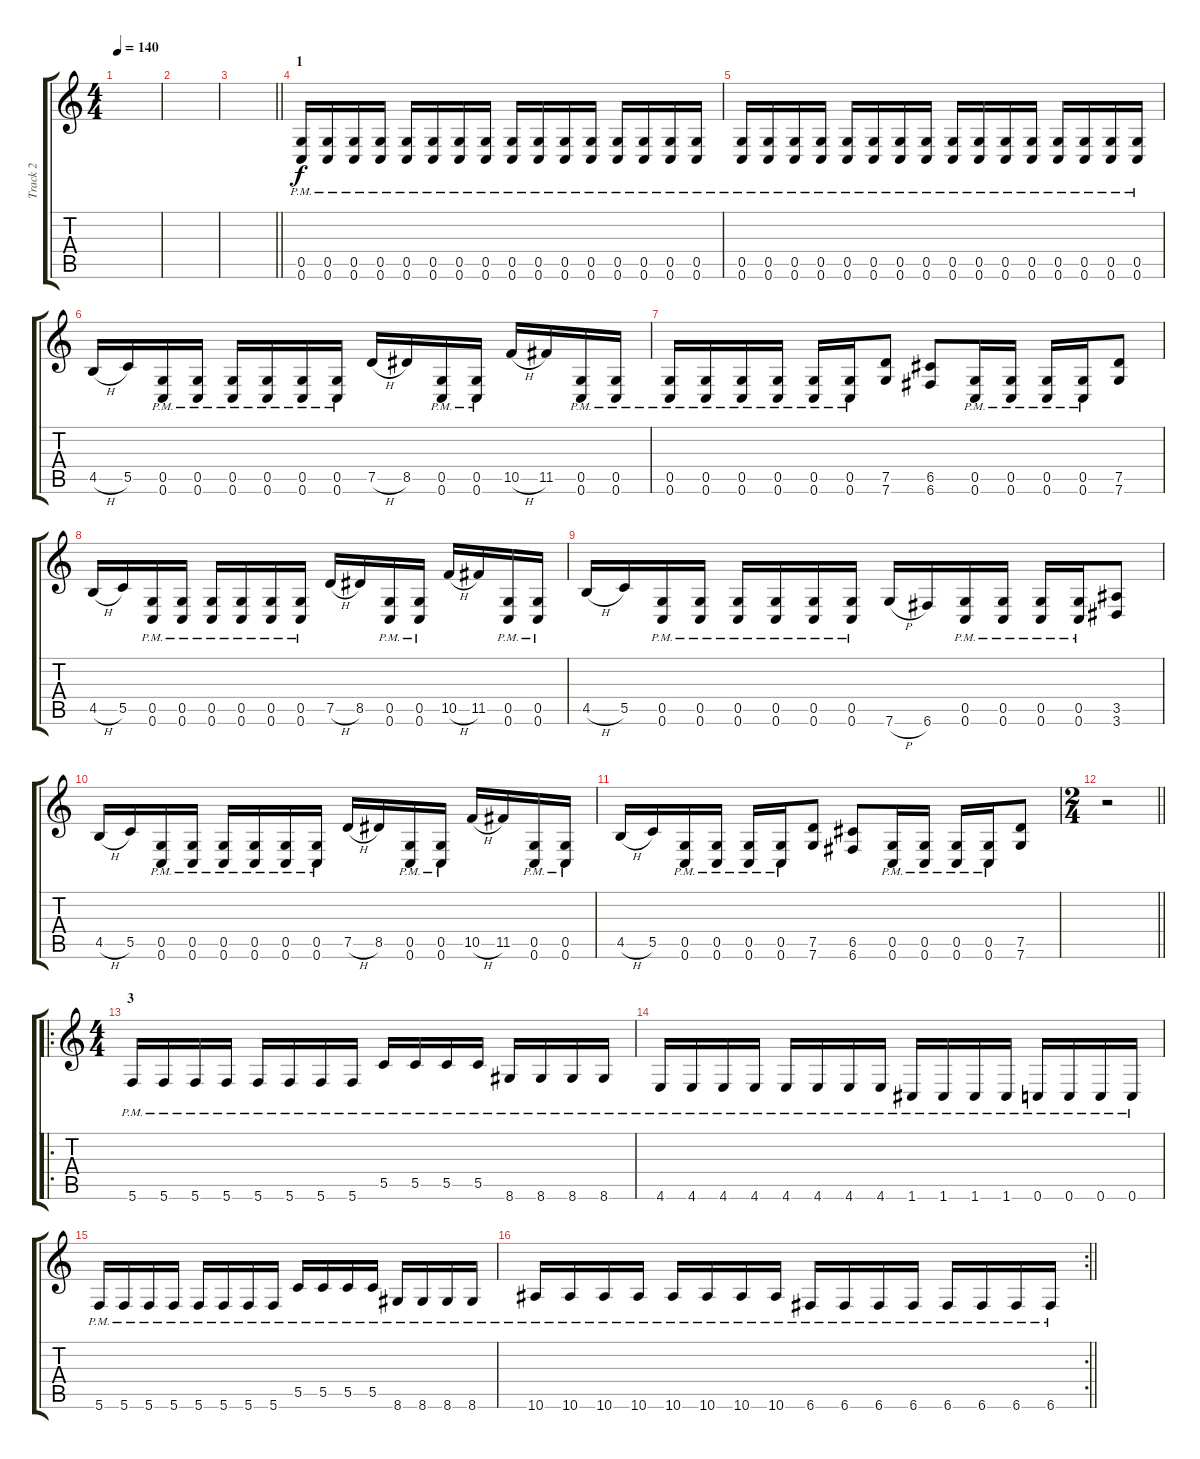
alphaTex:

\track ("Track 2" "Track 2") {instrument distortionguitar}
\staff {score tabs}
\tuning (E4 B3 G3 D3 G2 C2) {hide}
\ts (4 4)
\tempo 140
\clef g2
\ks c
|
|
\barLineRight lightlight
|
\section ("" "1")
(0.5{pm} 0.6{pm}).16 (0.5{pm} 0.6{pm}).16 (0.5{pm} 0.6{pm}).16 (0.5{pm} 0.6{pm}).16 (0.5{pm} 0.6{pm}).16 (0.5{pm} 0.6{pm}).16 (0.5{pm} 0.6{pm}).16 (0.5{pm} 0.6{pm}).16 (0.5{pm} 0.6{pm}).16 (0.5{pm} 0.6{pm}).16 (0.5{pm} 0.6{pm}).16 (0.5{pm} 0.6{pm}).16 (0.5{pm} 0.6{pm}).16 (0.5{pm} 0.6{pm}).16 (0.5{pm} 0.6{pm}).16 (0.5{pm} 0.6{pm}).16 |
(0.5{pm} 0.6{pm}).16 (0.5{pm} 0.6{pm}).16 (0.5{pm} 0.6{pm}).16 (0.5{pm} 0.6{pm}).16 (0.5{pm} 0.6{pm}).16 (0.5{pm} 0.6{pm}).16 (0.5{pm} 0.6{pm}).16 (0.5{pm} 0.6{pm}).16 (0.5{pm} 0.6{pm}).16 (0.5{pm} 0.6{pm}).16 (0.5{pm} 0.6{pm}).16 (0.5{pm} 0.6{pm}).16 (0.5{pm} 0.6{pm}).16 (0.5{pm} 0.6{pm}).16 (0.5{pm} 0.6{pm}).16 (0.5{pm} 0.6{pm}).16 |
4.5{h}.16 5.5.16 (0.5{pm} 0.6{pm}).16 (0.5{pm} 0.6{pm}).16 (0.5{pm} 0.6{pm}).16 (0.5{pm} 0.6{pm}).16 (0.5{pm} 0.6{pm}).16 (0.5{pm} 0.6{pm}).16 7.5{h}.16 8.5.16 (0.5{pm} 0.6{pm}).16 (0.5{pm} 0.6{pm}).16 10.5{h}.16 11.5.16 (0.5{pm} 0.6{pm}).16 (0.5{pm} 0.6{pm}).16 |
(0.5{pm} 0.6{pm}).16 (0.5{pm} 0.6{pm}).16 (0.5{pm} 0.6{pm}).16 (0.5{pm} 0.6{pm}).16 (0.5{pm} 0.6{pm}).16 (0.5{pm} 0.6{pm}).16 (7.5 7.6).8 (6.5 6.6).8 (0.5{pm} 0.6{pm}).16 (0.5{pm} 0.6{pm}).16 (0.5{pm} 0.6{pm}).16 (0.5{pm} 0.6{pm}).16 (7.5 7.6).8 |
4.5{h}.16 5.5.16 (0.5{pm} 0.6{pm}).16 (0.5{pm} 0.6{pm}).16 (0.5{pm} 0.6{pm}).16 (0.5{pm} 0.6{pm}).16 (0.5{pm} 0.6{pm}).16 (0.5{pm} 0.6{pm}).16 7.5{h}.16 8.5.16 (0.5{pm} 0.6{pm}).16 (0.5{pm} 0.6{pm}).16 10.5{h}.16 11.5.16 (0.5{pm} 0.6{pm}).16 (0.5{pm} 0.6{pm}).16 |
4.5{h}.16 5.5.16 (0.5{pm} 0.6{pm}).16 (0.5{pm} 0.6{pm}).16 (0.5{pm} 0.6{pm}).16 (0.5{pm} 0.6{pm}).16 (0.5{pm} 0.6{pm}).16 (0.5{pm} 0.6{pm}).16 7.6{h}.16 6.6.16 (0.5{pm} 0.6{pm}).16 (0.5{pm} 0.6{pm}).16 (0.5{pm} 0.6{pm}).16 (0.5{pm} 0.6{pm}).16 (3.5 3.6).8 |
4.5{h}.16 5.5.16 (0.5{pm} 0.6{pm}).16 (0.5{pm} 0.6{pm}).16 (0.5{pm} 0.6{pm}).16 (0.5{pm} 0.6{pm}).16 (0.5{pm} 0.6{pm}).16 (0.5{pm} 0.6{pm}).16 7.5{h}.16 8.5.16 (0.5{pm} 0.6{pm}).16 (0.5{pm} 0.6{pm}).16 10.5{h}.16 11.5.16 (0.5{pm} 0.6{pm}).16 (0.5{pm} 0.6{pm}).16 |
4.5{h}.16 5.5.16 (0.5{pm} 0.6{pm}).16 (0.5{pm} 0.6{pm}).16 (0.5{pm} 0.6{pm}).16 (0.5{pm} 0.6{pm}).16 (7.5 7.6).8 (6.5 6.6).8 (0.5{pm} 0.6{pm}).16 (0.5{pm} 0.6{pm}).16 (0.5{pm} 0.6{pm}).16 (0.5{pm} 0.6{pm}).16 (7.5 7.6).8 |
\ts (2 4)
\barLineRight lightlight
r.2 |
\ro
\ts (4 4)
\section ("" "3")
5.6{pm}.16 5.6{pm}.16 5.6{pm}.16 5.6{pm}.16 5.6{pm}.16 5.6{pm}.16 5.6{pm}.16 5.6{pm}.16 5.5{pm}.16 5.5{pm}.16 5.5{pm}.16 5.5{pm}.16 8.6{pm}.16 8.6{pm}.16 8.6{pm}.16 8.6{pm}.16 |
4.6{pm}.16 4.6{pm}.16 4.6{pm}.16 4.6{pm}.16 4.6{pm}.16 4.6{pm}.16 4.6{pm}.16 4.6{pm}.16 1.6{pm}.16 1.6{pm}.16 1.6{pm}.16 1.6{pm}.16 0.6{pm}.16 0.6{pm}.16 0.6{pm}.16 0.6{pm}.16 |
5.6{pm}.16 5.6{pm}.16 5.6{pm}.16 5.6{pm}.16 5.6{pm}.16 5.6{pm}.16 5.6{pm}.16 5.6{pm}.16 5.5{pm}.16 5.5{pm}.16 5.5{pm}.16 5.5{pm}.16 8.6{pm}.16 8.6{pm}.16 8.6{pm}.16 8.6{pm}.16 |
\rc 2
\barLineRight lightlight
10.6{pm}.16 10.6{pm}.16 10.6{pm}.16 10.6{pm}.16 10.6{pm}.16 10.6{pm}.16 10.6{pm}.16 10.6{pm}.16 6.6{pm}.16 6.6{pm}.16 6.6{pm}.16 6.6{pm}.16 6.6{pm}.16 6.6{pm}.16 6.6{pm}.16 6.6{pm}.16
